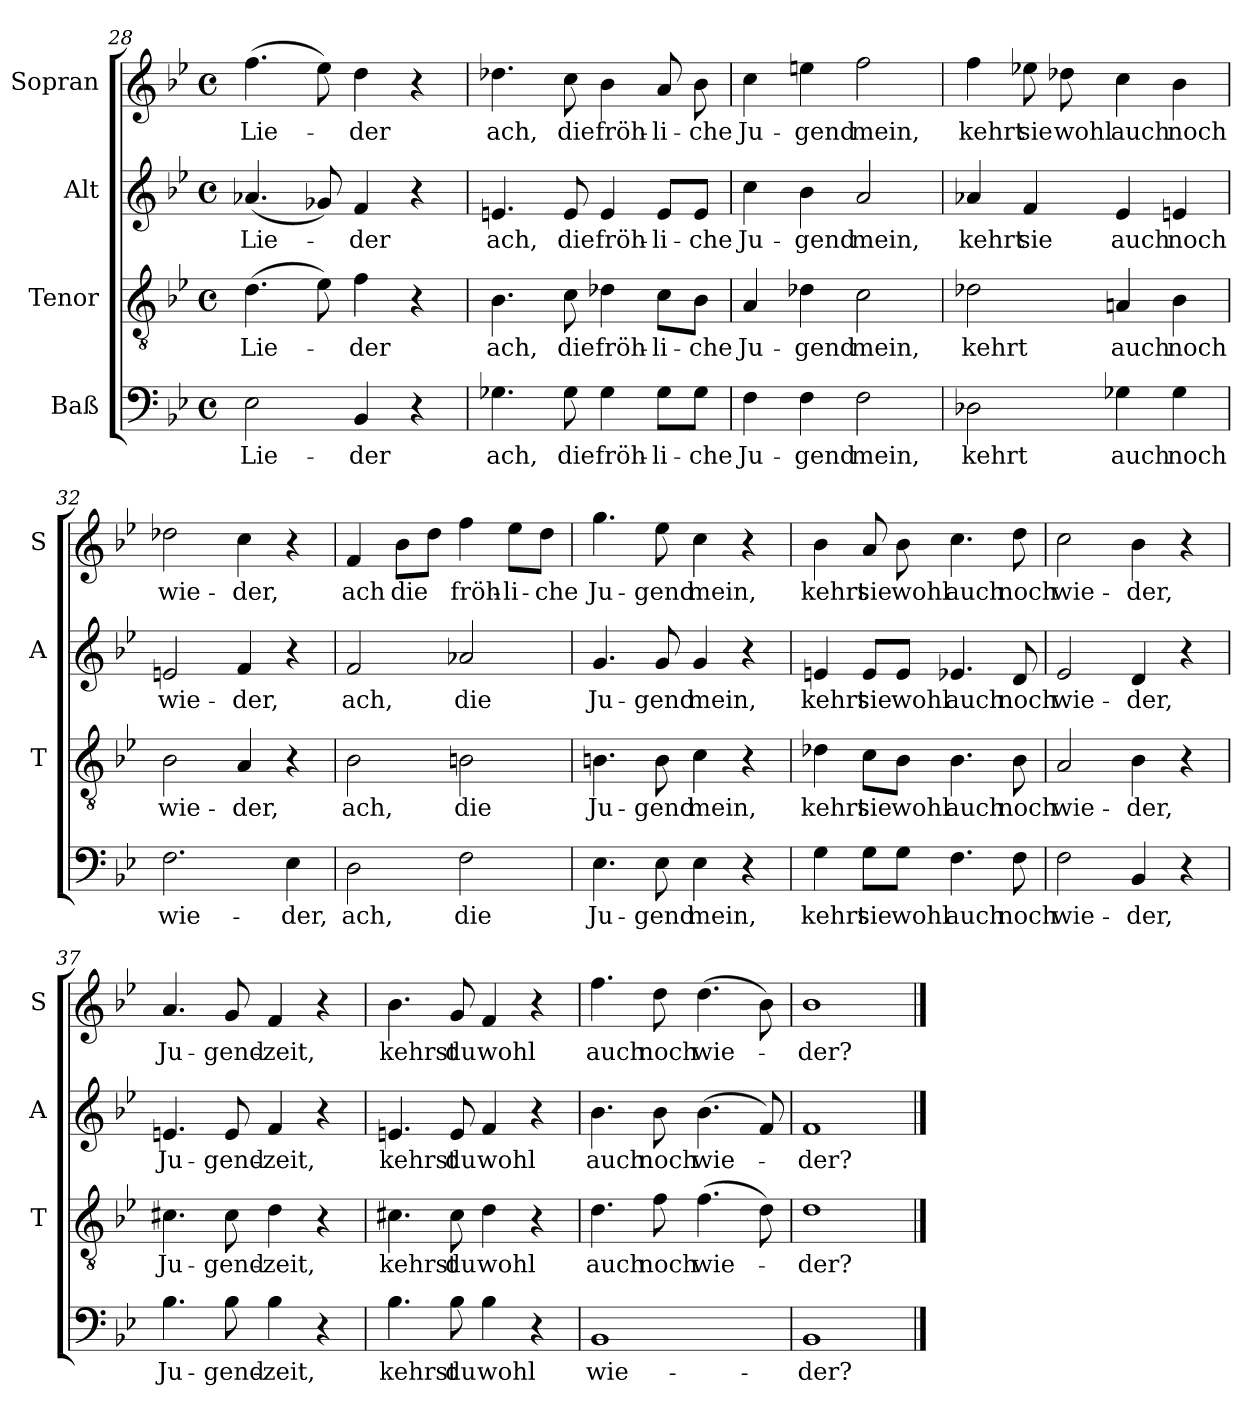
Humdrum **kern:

**kern	**text	**kern	**text	**kern	**text	**kern	**text
*part4	*part4	*part3	*part3	*part2	*part2	*part1	*part1
*staff4	*staff4	*staff3	*staff3	*staff2	*staff2	*staff1	*staff1
*I"Baß	*	*I"Tenor	*	*I"Alt	*	*I"Sopran	*
*	*	*I'T	*	*I'A	*	*I'S	*
*clefF4	*	*clefGv2	*	*clefG2	*	*clefG2	*
*k[b-e-]	*	*k[b-e-]	*	*k[b-e-]	*	*k[b-e-]	*
*B-:	*	*B-:	*	*B-:	*	*B-:	*
*M4/4	*	*M4/4	*	*M4/4	*	*M4/4	*
*met(c)	*	*met(c)	*	*met(c)	*	*met(c)	*
=28	=28	=28	=28	=28	=28	=28	=28
2E-	Lie-	(4.d	Lie-	(4.a-X	Lie-	(4.ff	Lie-
.	.	8e-)	.	8g-X)	.	8ee-)	.
4BB-	-der	4f	-der	4f	-der	4dd	-der
4r	.	4r	.	4r	.	4r	.
=29	=29	=29	=29	=29	=29	=29	=29
4.G-X	ach,	4.B-	ach,	4.en	ach,	4.dd-X	ach,
8G-	die	8c	die	8e	die	8cc	die
4G-	fröh-	4d-X	fröh-	4e	fröh-	4b-	fröh-
8G-\L	-li-	8c\L	-li-	8e/L	-li-	8a	-li-
8G-\J	-che	8B-\J	-che	8e/J	-che	8b-	-che
=30	=30	=30	=30	=30	=30	=30	=30
4F	Ju-	4A	Ju-	4cc	Ju-	4cc	Ju-
4F	-gend	4d-X	-gend	4b-	-gend	4een	-gend
2F	mein,	2c	mein,	2a	mein,	2ff	mein,
=31	=31	=31	=31	=31	=31	=31	=31
2D-X	kehrt	2d-X	kehrt	4a-X	kehrt	4ff	kehrt
.	.	.	.	4f	sie	8ee-X	sie
.	.	.	.	.	.	8dd-X	wohl
4G-X	auch	4An	auch	4e-	auch	4cc	auch
4G-	noch	4B-	noch	4en	noch	4b-	noch
=32	=32	=32	=32	=32	=32	=32	=32
2.F	wie-	2B-	wie-	2en	wie-	2dd-X	wie-
.	.	4A	-der,	4f	-der,	4cc	-der,
4E-	-der,	4r	.	4r	.	4r	.
=33	=33	=33	=33	=33	=33	=33	=33
2D	ach,	2B-	ach,	2f	ach,	4f	ach
.	.	.	.	.	.	8b-L	die
.	.	.	.	.	.	8ddJ	.
2F	die	2Bn	die	2a-X	die	4ff	fröh-
.	.	.	.	.	.	8ee-L	-li-
.	.	.	.	.	.	8ddJ	-che
=34	=34	=34	=34	=34	=34	=34	=34
4.E-	Ju-	4.Bn	Ju-	4.g	Ju-	4.gg	Ju-
8E-	-gend	8B	-gend	8g	-gend	8ee-	-gend
4E-	mein,	4c	mein,	4g	mein,	4cc	mein,
4r	.	4r	.	4r	.	4r	.
=35	=35	=35	=35	=35	=35	=35	=35
4G	kehrt	4d-X	kehrt	4en	kehrt	4b-	kehrt
8G\L	sie	8c\L	sie	8e/L	sie	8a	sie
8G\J	wohl	8B-\J	wohl	8e/J	wohl	8b-	wohl
4.F	auch	4.B-	auch	4.e-X	auch	4.cc	auch
8F	noch	8B-	noch	8d	noch	8dd	noch
=36	=36	=36	=36	=36	=36	=36	=36
2F	wie-	2A	wie-	2e-	wie-	2cc	wie-
4BB-	-der,	4B-	-der,	4d	-der,	4b-	-der,
4r	.	4r	.	4r	.	4r	.
=37	=37	=37	=37	=37	=37	=37	=37
4.B-	Ju-	4.c#X	Ju-	4.en	Ju-	4.a	Ju-
8B-	-gend-	8c#	-gend-	8e	-gend-	8g	-gend-
4B-	-zeit,	4d	-zeit,	4f	-zeit,	4f	-zeit,
4r	.	4r	.	4r	.	4r	.
=38	=38	=38	=38	=38	=38	=38	=38
4.B-	kehrst	4.c#X	kehrst	4.en	kehrst	4.b-	kehrst
8B-	du	8c#	du	8e	du	8g	du
4B-	wohl	4d	wohl	4f	wohl	4f	wohl
4r	.	4r	.	4r	.	4r	.
=39	=39	=39	=39	=39	=39	=39	=39
1BB-	wie-	4.d	auch	4.b-	auch	4.ff	auch
.	.	8f	noch	8b-	noch	8dd	noch
.	.	(4.f	wie-	(4.b-	wie-	(4.dd	wie-
.	.	8d)	.	8f)	.	8b-)	.
=40	=40	=40	=40	=40	=40	=40	=40
1BB-	-der?	1d	-der?	1f	-der?	1b-	-der?
==	==	==	==	==	==	==	==
*-	*-	*-	*-	*-	*-	*-	*-
